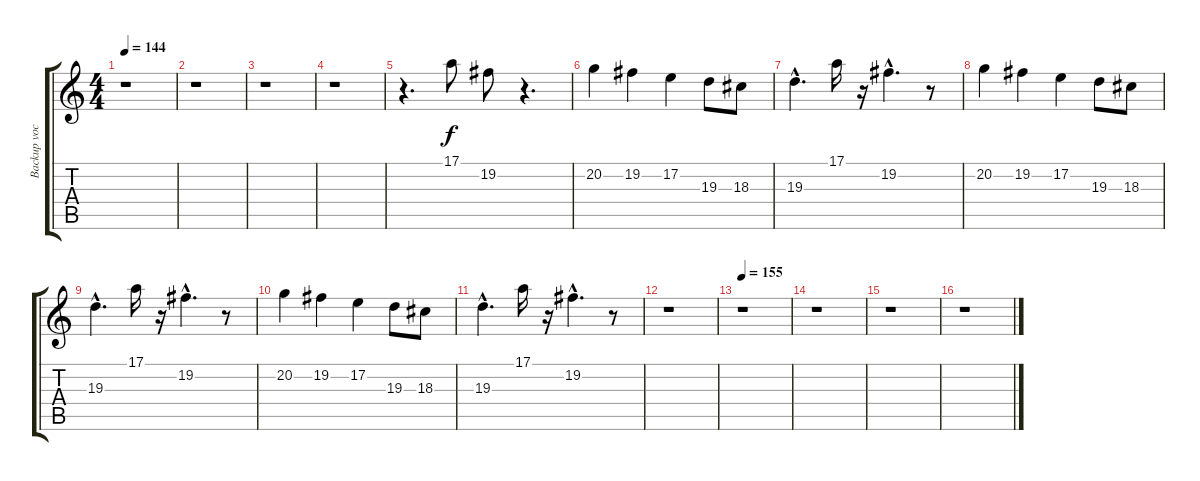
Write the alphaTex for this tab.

\track ("Backup vocals - Chris" "Backup voc") {instrument clarinet}
\staff {score tabs}
\tuning (E4 B3 G3 D3 A2 E2) {hide}
\ts (4 4)
\tempo 144
\clef g2
\ks c
r.1{dy f} |
r.1 |
r.1 |
r.1 |
r.4{d} 17.1.8 19.2.8 r.4{d} |
20.2.4 19.2.4 17.2.4 19.3.8 18.3.8 |
19.3{hac}.4{d} 17.1.16 r.16 19.2{hac}.4{d} r.8 |
20.2.4 19.2.4 17.2.4 19.3.8 18.3.8 |
19.3{hac}.4{d} 17.1.16 r.16 19.2{hac}.4{d} r.8 |
20.2.4 19.2.4 17.2.4 19.3.8 18.3.8 |
19.3{hac}.4{d} 17.1.16 r.16 19.2{hac}.4{d} r.8 |
r.1 |
\tempo 155
r.1 |
r.1 |
r.1 |
r.1
